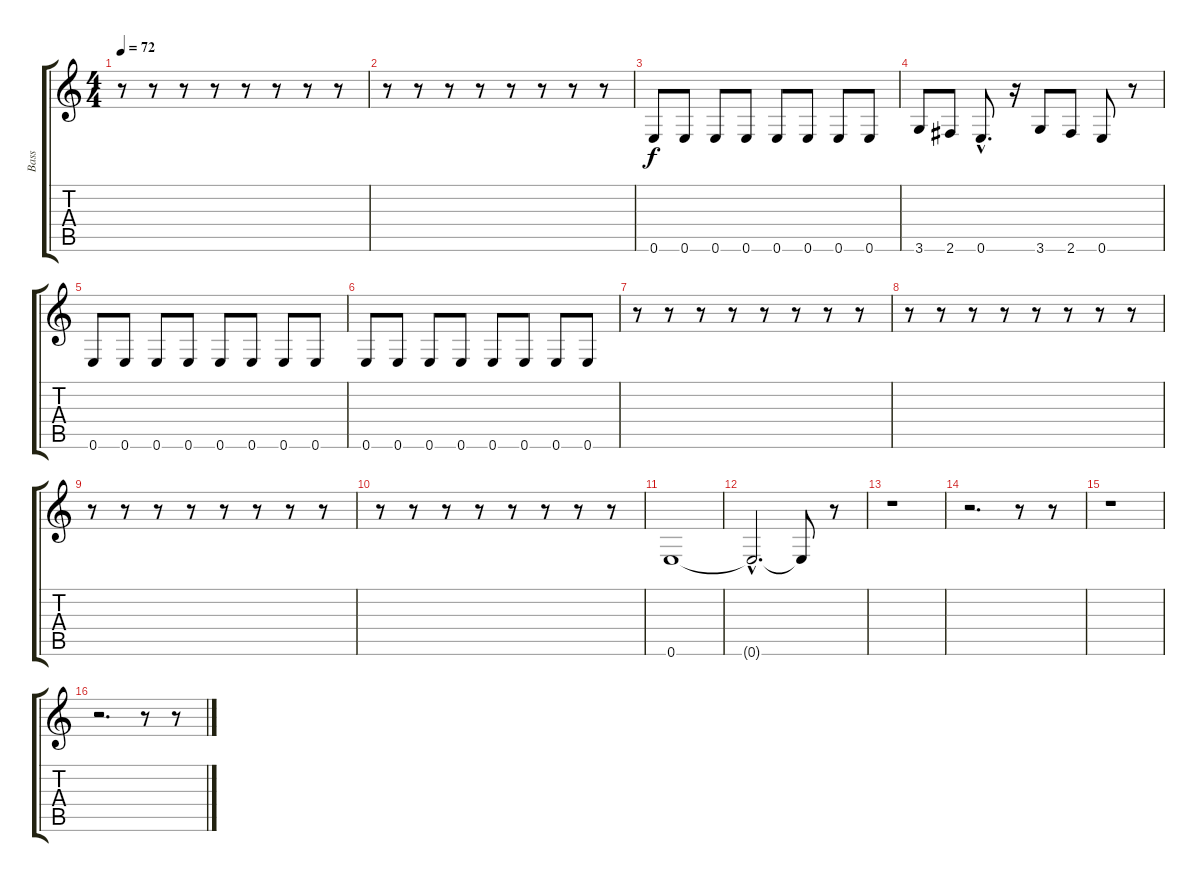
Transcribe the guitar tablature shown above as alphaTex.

\track ("Bass" "Bass") {instrument electricbasspick}
\staff {score tabs}
\tuning (E4 B3 G3 D3 A2 E2) {hide}
\ts (4 4)
\tempo 72
\clef g2
\ks c
r.8{dy f} r.8 r.8 r.8 r.8 r.8 r.8 r.8 |
r.8 r.8 r.8 r.8 r.8 r.8 r.8 r.8 |
0.6.8 0.6.8 0.6.8 0.6.8 0.6.8 0.6.8 0.6.8 0.6.8 |
3.6.8 2.6.8 0.6{hac}.8{d} r.16 3.6.8 2.6.8 0.6.8 r.8 |
0.6.8 0.6.8 0.6.8 0.6.8 0.6.8 0.6.8 0.6.8 0.6.8 |
0.6.8 0.6.8 0.6.8 0.6.8 0.6.8 0.6.8 0.6.8 0.6.8 |
r.8 r.8 r.8 r.8 r.8 r.8 r.8 r.8 |
r.8 r.8 r.8 r.8 r.8 r.8 r.8 r.8 |
r.8 r.8 r.8 r.8 r.8 r.8 r.8 r.8 |
r.8 r.8 r.8 r.8 r.8 r.8 r.8 r.8 |
0.6.1 |
0.6{hac t}.2{d} 0.6{t}.8 r.8 |
r.1 |
r.2{d} r.8 r.8 |
r.1 |
r.2{d} r.8 r.8
